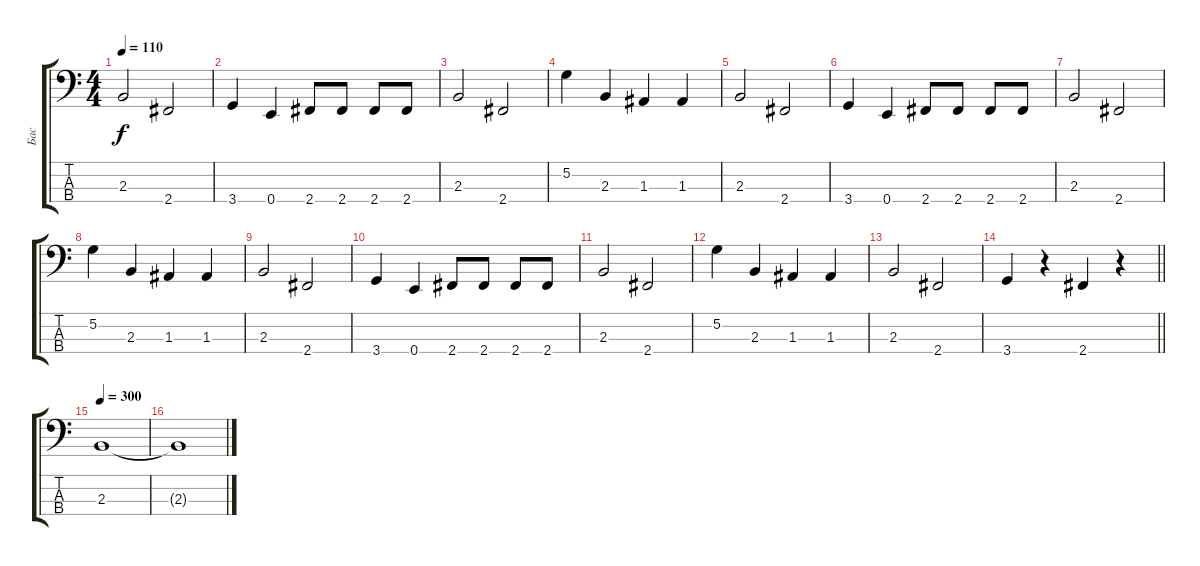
\track ("Бас" "Бас") {instrument electricbasspick}
\staff {score tabs}
\tuning (G2 D2 A1 E1) {hide}
\ts (4 4)
\tempo 110
\clef f4
\ks c
2.3.2{dy f} 2.4.2 |
3.4.4 0.4.4 2.4.8 2.4.8 2.4.8 2.4.8 |
2.3.2 2.4.2 |
5.2.4 2.3.4 1.3.4 1.3.4 |
2.3.2 2.4.2 |
3.4.4 0.4.4 2.4.8 2.4.8 2.4.8 2.4.8 |
2.3.2 2.4.2 |
5.2.4 2.3.4 1.3.4 1.3.4 |
2.3.2 2.4.2 |
3.4.4 0.4.4 2.4.8 2.4.8 2.4.8 2.4.8 |
2.3.2 2.4.2 |
5.2.4 2.3.4 1.3.4 1.3.4 |
2.3.2 2.4.2 |
\barLineRight lightlight
3.4.4 r.4 2.4.4 r.4 |
\tempo 300
2.3.1 |
2.3{t}.1
